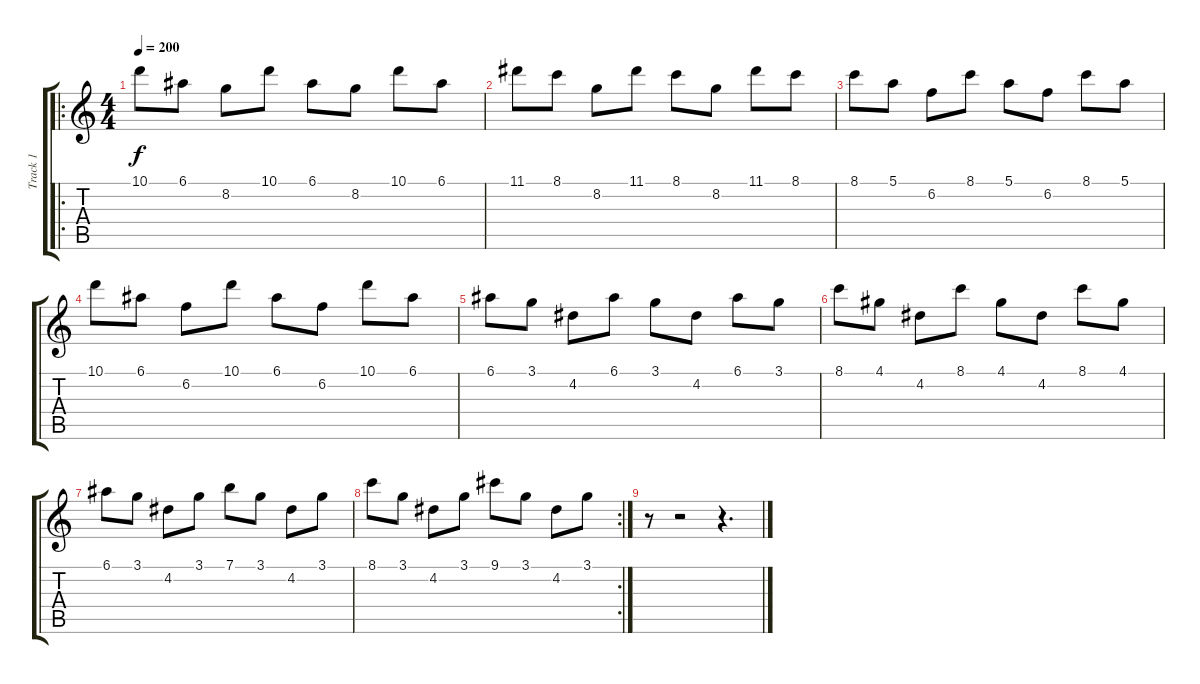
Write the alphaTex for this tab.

\track ("Track 1" "Track 1") {instrument acousticguitarsteel}
\staff {score tabs}
\tuning (E4 B3 G3 D3 A2 E2) {hide}
\ro
\ts (4 4)
\tempo 200
\clef g2
\ks c
10.1.8{dy f instrument acousticguitarsteel} 6.1.8 8.2.8 10.1.8 6.1.8 8.2.8 10.1.8 6.1.8 |
11.1.8 8.1.8 8.2.8 11.1.8 8.1.8 8.2.8 11.1.8 8.1.8 |
8.1.8 5.1.8 6.2.8 8.1.8 5.1.8 6.2.8 8.1.8 5.1.8 |
10.1.8 6.1.8 6.2.8 10.1.8 6.1.8 6.2.8 10.1.8 6.1.8 |
6.1.8 3.1.8 4.2.8 6.1.8 3.1.8 4.2.8 6.1.8 3.1.8 |
8.1.8 4.1.8 4.2.8 8.1.8 4.1.8 4.2.8 8.1.8 4.1.8 |
6.1.8 3.1.8 4.2.8 3.1.8 7.1.8 3.1.8 4.2.8 3.1.8 |
\rc 2
8.1.8 3.1.8 4.2.8 3.1.8 9.1.8 3.1.8 4.2.8 3.1.8 |
r.8 r.2 r.4{d}
